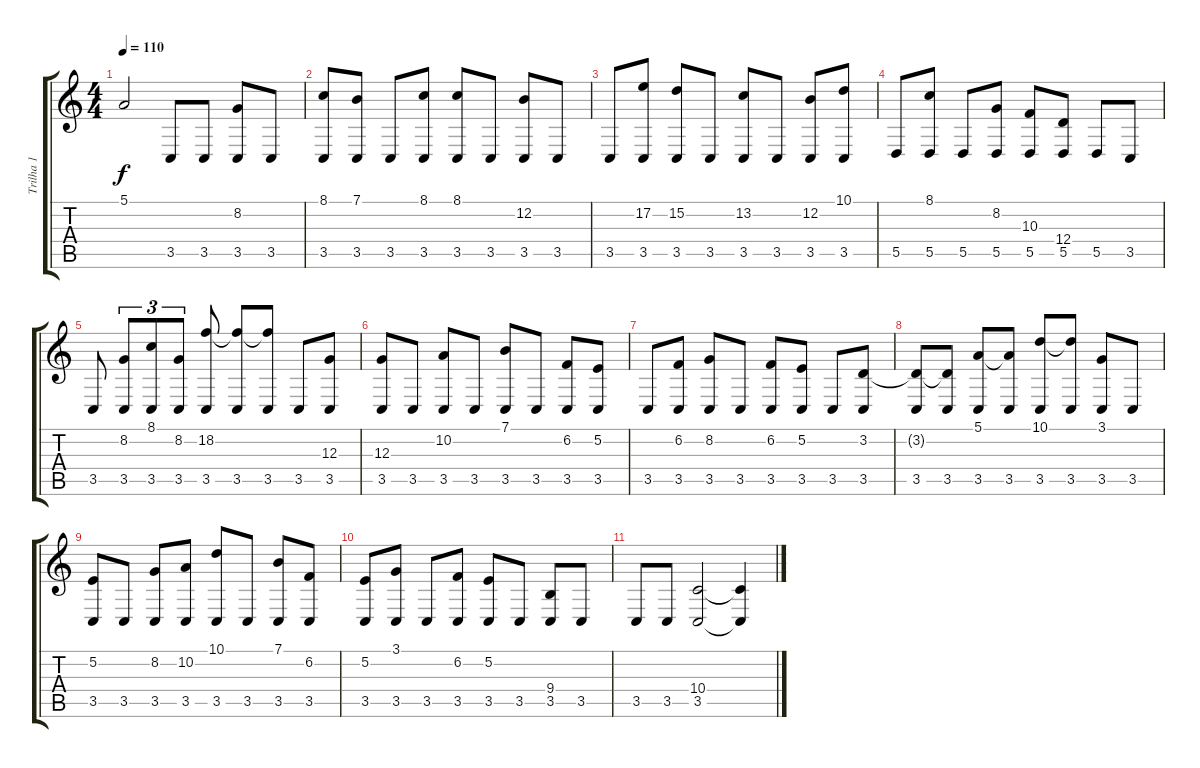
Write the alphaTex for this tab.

\track ("Trilha 1" "Trilha 1") {instrument acousticgrandpiano}
\staff {score tabs}
\tuning (E4 B3 G3 D3 A2 E2) {hide}
\ts (4 4)
\tempo 110
\clef g2
\ks c
5.1{t}.2{dy f} 3.5.8 3.5.8 (8.2 3.5).8 3.5.8 |
(8.1 3.5).8 (7.1 3.5).8 3.5.8 (8.1 3.5).8 (8.1 3.5).8 3.5.8 (12.2 3.5).8 3.5.8 |
3.5.8 (17.2 3.5).8 (15.2 3.5).8 3.5.8 (13.2 3.5).8 3.5.8 (12.2 3.5).8 (10.1 3.5).8 |
5.5.8 (8.1 5.5).8 5.5.8 (8.2 5.5).8 (10.3 5.5).8 (12.4 5.5).8 5.5.8 3.5.8 |
3.5.8 (8.2 3.5).8{tu (3 2)} (8.1 3.5).8{tu (3 2)} (8.2 3.5).8{tu (3 2)} (18.2 3.5).8 (18.2{t} 3.5).8 (18.2{t} 3.5).8 3.5.8 (12.3 3.5).8 |
(12.3 3.5).8 3.5.8 (10.2 3.5).8 3.5.8 (7.1 3.5).8 3.5.8 (6.2 3.5).8 (5.2 3.5).8 |
3.5.8 (6.2 3.5).8 (8.2 3.5).8 3.5.8 (6.2 3.5).8 (5.2 3.5).8 3.5.8 (3.2 3.5).8 |
(3.2{t} 3.5).8 (3.2{t} 3.5).8 (5.1 3.5).8 (5.1{t} 3.5).8 (10.1 3.5).8 (10.1{t} 3.5).8 (3.1 3.5).8 3.5.8 |
(5.2 3.5).8 3.5.8 (8.2 3.5).8 (10.2 3.5).8 (10.1 3.5).8 3.5.8 (7.1 3.5).8 (6.2 3.5).8 |
(5.2 3.5).8 (3.1 3.5).8 3.5.8 (6.2 3.5).8 (5.2 3.5).8 3.5.8 (9.4 3.5).8 3.5.8 |
3.5.8 3.5.8 (10.4 3.5).2 (10.4{t} 3.5{t}).4
